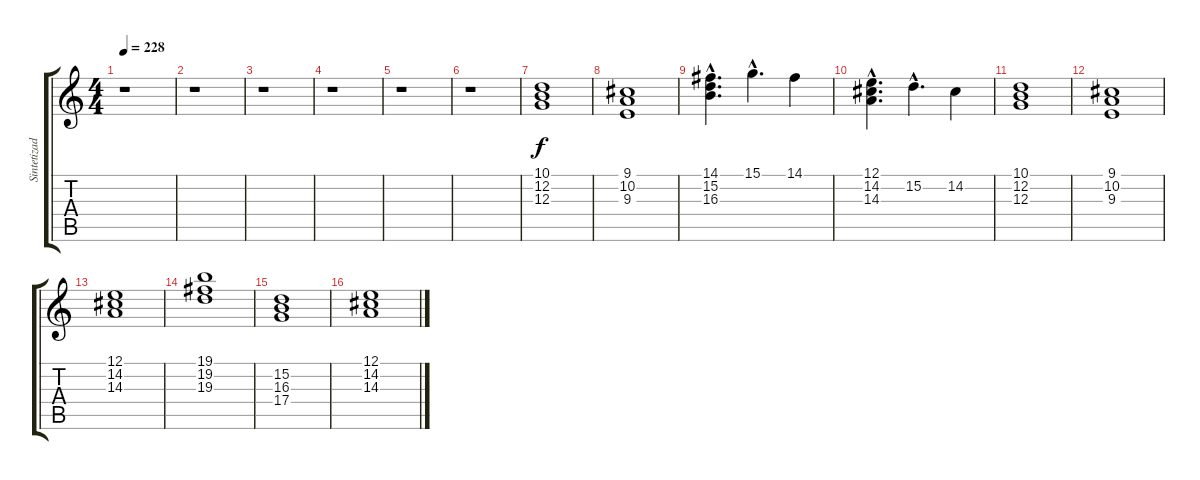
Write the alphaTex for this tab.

\track ("Sintetizador" "Sintetizad") {instrument acousticgrandpiano}
\staff {score tabs}
\tuning (E4 B3 G3 D3 A2 E2) {hide}
\ts (4 4)
\tempo 228
\clef g2
\ks c
r.1{dy fff} |
r.1 |
r.1 |
r.1 |
r.1 |
r.1 |
(10.1 12.2 12.3).1{dy f volume 11 balance 4 instrument fx4atmosphere} |
(9.1 10.2 9.3).1 |
(14.1{hac} 15.2{hac} 16.3{hac}).4{d} 15.1{hac}.4{d} 14.1.4 |
(12.1{hac} 14.2{hac} 14.3{hac}).4{d} 15.2{hac}.4{d} 14.2.4 |
(10.1 12.2 12.3).1 |
(9.1 10.2 9.3).1 |
(12.1 14.2 14.3).1 |
(19.1 19.2 19.3).1 |
(15.2 16.3 17.4).1 |
(12.1 14.2 14.3).1
